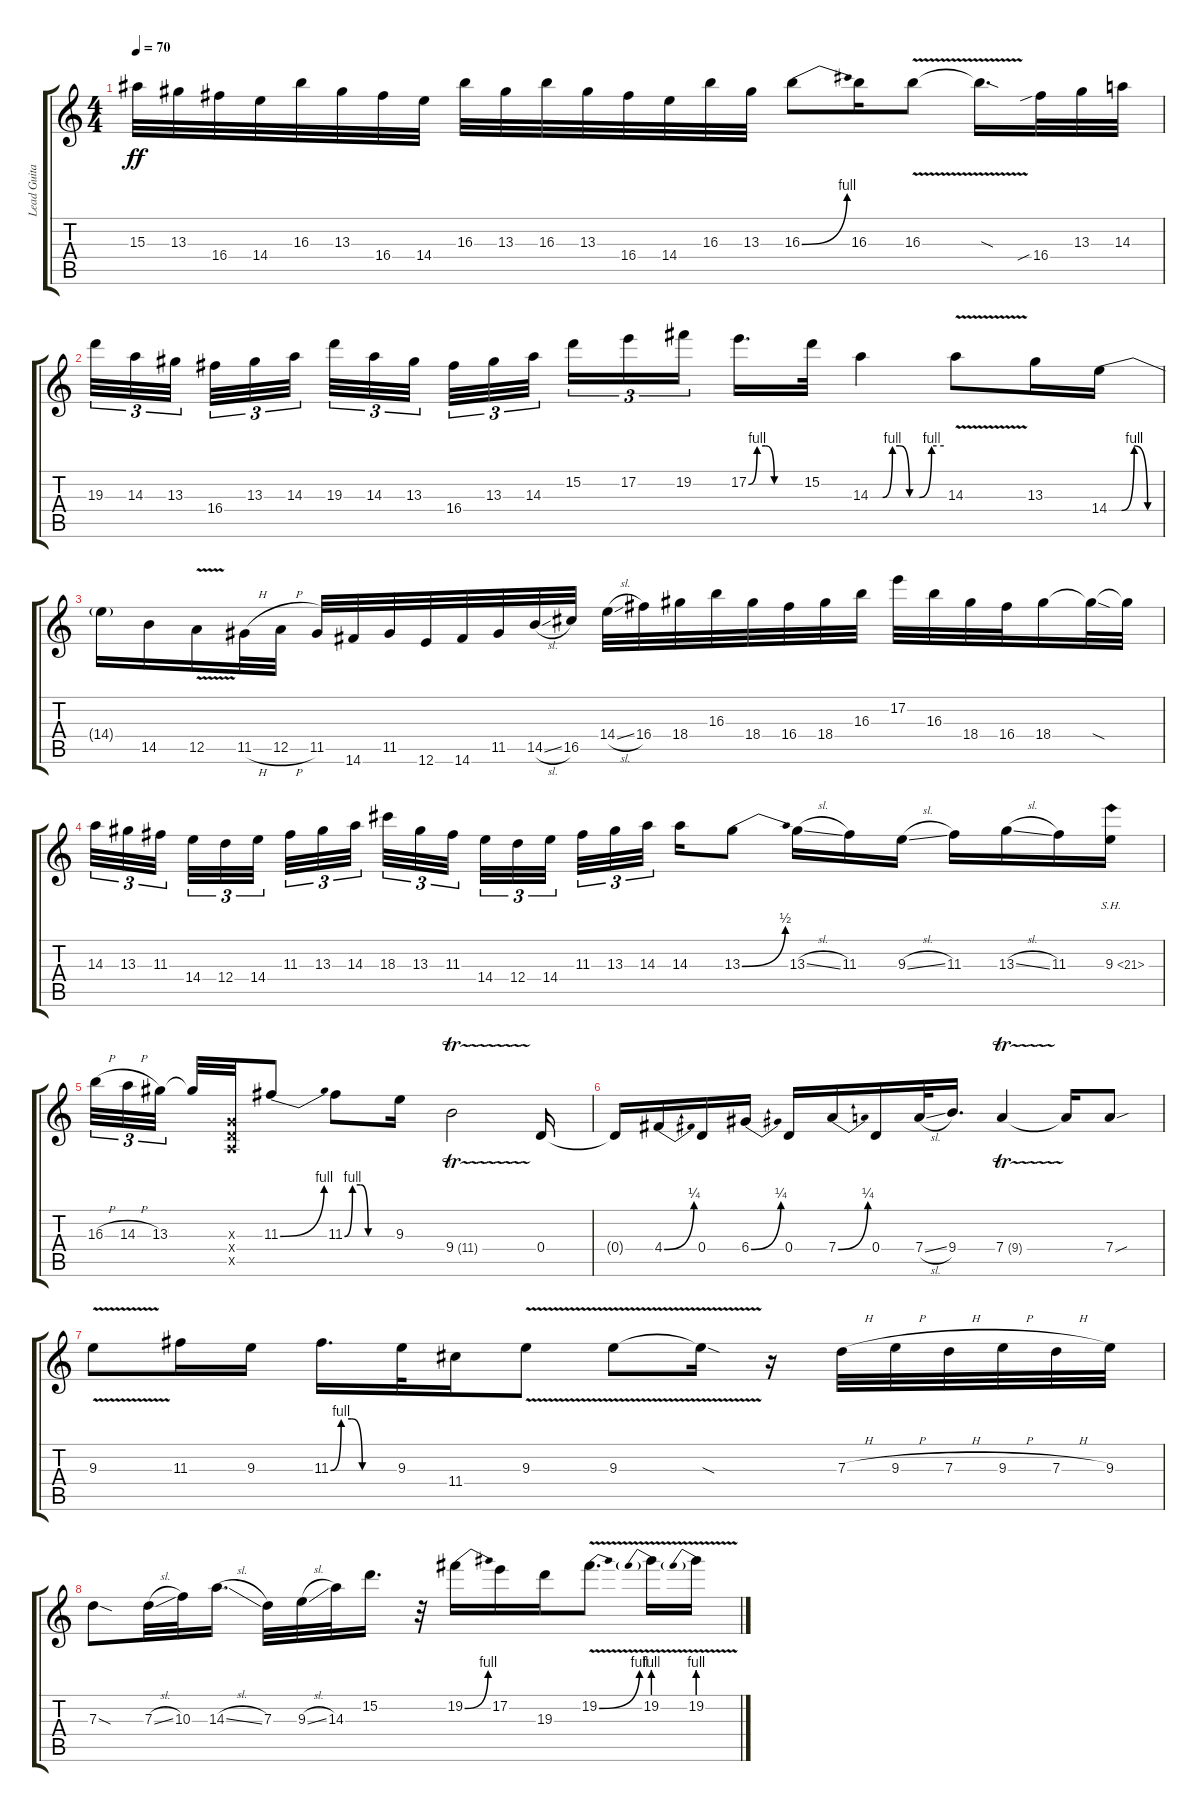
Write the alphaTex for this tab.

\track ("Lead Guitar" "Lead Guita") {instrument overdrivenguitar}
\staff {score tabs}
\tuning (E4 B3 G3 D3 A2 E2) {hide}
\ts (4 4)
\tempo 70
\clef g2
\ks c
15.3.32{dy ff} 13.3.32 16.4.32 14.4.32 16.3.32 13.3.32 16.4.32 14.4.32 16.3.32 13.3.32 16.3.32 13.3.32 16.4.32 14.4.32 16.3.32 13.3.32 16.3{be (bend 0 0 60 4)}.8 16.3.16 16.3{v}.8 16.3{sod t}.16{d} 16.4{sib}.32 13.3.32 14.3.32 |
19.3.32{tu (3 2)} 14.3.32{tu (3 2)} 13.3.32{tu (3 2) beam splitsecondary} 16.4.32{tu (3 2)} 13.3.32{tu (3 2)} 14.3.32{tu (3 2) beam splitsecondary} 19.3.32{tu (3 2)} 14.3.32{tu (3 2)} 13.3.32{tu (3 2) beam splitsecondary} 16.4.32{tu (3 2)} 13.3.32{tu (3 2)} 14.3.32{tu (3 2)} 15.2.16{tu (3 2)} 17.2.16{tu (3 2)} 19.2.16{tu (3 2) beam splitsecondary} 17.2{be (custom 0 0 10 4 20 4 30 0 60 0)}.16{d} 15.2.32 14.3{be (custom 0 0 10 0 18 4 24 4 32 0 36 0 40 0 50 4 60 4)}.4 14.3{v}.8 13.3.16 14.4{be (custom 0 0 15 0 30 4 46 0 60 0)}.16 |
14.4{t}.16 14.5.16 12.5{v}.16 11.5{h}.32 12.5{h}.32 11.5.32 14.6.32 11.5.32 12.6.32 14.6.32 11.5.32 14.5{sl}.32 16.5.32 14.4{sl}.32 16.4.32 18.4.32 16.3.32 18.4.32 16.4.32 18.4.32 16.3.32 17.2.32 16.3.32 18.4.32 16.4.32 18.4.16 18.4{sod t}.32 18.4{t}.32 |
14.3.32{tu (3 2)} 13.3.32{tu (3 2)} 11.3.32{tu (3 2) beam splitsecondary} 14.4.32{tu (3 2)} 12.4.32{tu (3 2)} 14.4.32{tu (3 2) beam splitsecondary} 11.3.32{tu (3 2)} 13.3.32{tu (3 2)} 14.3.32{tu (3 2) beam splitsecondary} 18.3.32{tu (3 2)} 13.3.32{tu (3 2)} 11.3.32{tu (3 2)} 14.4.32{tu (3 2)} 12.4.32{tu (3 2)} 14.4.32{tu (3 2) beam splitsecondary} 11.3.32{tu (3 2)} 13.3.32{tu (3 2)} 14.3.32{tu (3 2) beam splitsecondary} 14.3.16 13.3{be (bend 0 0 60 2)}.8 13.3{sl}.16 11.3.16 9.3{sl}.16 11.3.16 13.3{sl}.16 11.3.16 9.3{sh 12}.16 |
16.3{h}.32{tu (3 2)} 14.3{h}.32{tu (3 2)} 13.3.32{tu (3 2) beam splitsecondary} 13.3{t}.32 (0.3{x} 0.4{x} 0.5{x}).32 11.3{be (bend 0 0 60 4)}.8 11.3{be (custom 0 0 10 4 20 4 30 0 60 0)}.8 9.3.16 9.4{tr (11 64)}.2 0.4.16 |
0.4{t}.16 4.4{be (bend 0 0 60 1)}.16 0.4.16 6.4{be (bend 0 0 60 1)}.16 0.4.16 7.4{be (bend 0 0 60 1)}.16 0.4.16 7.4{sl}.32 9.4.16{d} 7.4{tr (9 32)}.4 7.4{t}.16 7.4{sou}.8 |
9.3{v}.8 11.3.16 9.3.16 11.3{be (custom 0 0 10 4 20 4 30 0 60 0)}.16{d} 9.3.32 11.4.16 9.3{v}.8 9.3{v}.8 9.3{sod t}.16 r.16 7.3{h}.32 9.3{h}.32 7.3{h}.32 9.3{h}.32 7.3{h}.32 9.3.32 |
7.3{sod}.8 7.3{sl}.32 10.3.32 14.3{sl}.16{d} 7.3.32 9.3{sl}.32 14.3.32 15.2.16{d} r.32 19.2{be (bend 0 0 60 4)}.16 17.2.16 19.3.16 19.2{be (bend 0 0 60 4) v}.8{d} 19.2{be (prebend 0 4 60 4) v}.16 19.2{be (prebend 0 4 60 4) v}.16
